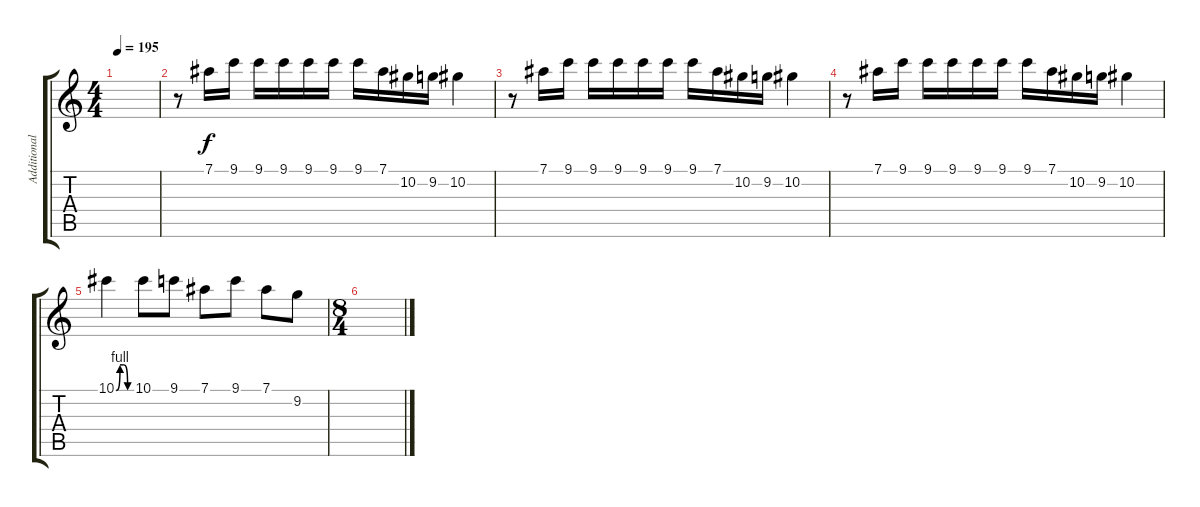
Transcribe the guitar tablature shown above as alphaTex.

\track ("Additional Guitar 1" "Additional") {instrument distortionguitar}
\staff {score tabs}
\tuning (Eb4 Bb3 Gb3 Db3 Ab2 Eb2) {hide}
\ts (4 4)
\tempo 195
\clef g2
\ks c
|
r.8 7.1.16 9.1.16 9.1.16 9.1.16 9.1.16 9.1.16 9.1.16 7.1.16 10.2.16 9.2.16 10.2.4 |
r.8 7.1.16 9.1.16 9.1.16 9.1.16 9.1.16 9.1.16 9.1.16 7.1.16 10.2.16 9.2.16 10.2.4 |
r.8 7.1.16 9.1.16 9.1.16 9.1.16 9.1.16 9.1.16 9.1.16 7.1.16 10.2.16 9.2.16 10.2.4 |
10.1{be (custom 0 0 15 4 30 4 45 0 60 0)}.4 10.1.8 9.1.8 7.1.8 9.1.8 7.1.8 9.2.8 |
\ts (8 4)
